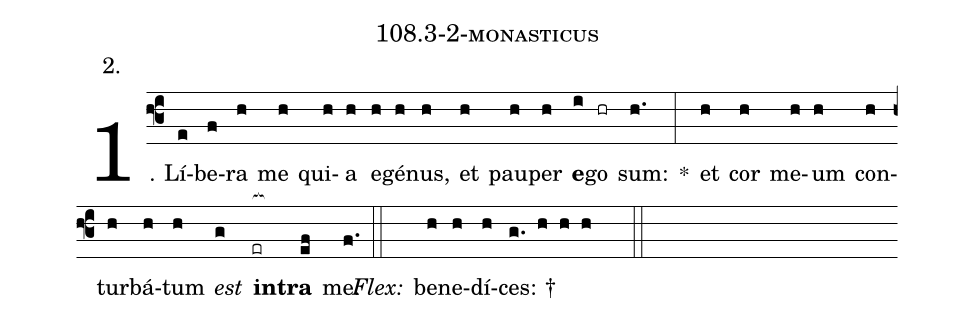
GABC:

name: 108.3-2-monasticus;
annotation: 2.;
%%
(f3)1. Lí(e)be(f)ra(h) me(h) qui(h)a(h) e(h)gé(h)nus,(h) et(h) pau(h)per(h) <b>e</b>(i)go(hr) sum:(h.) *(:) et(h) cor(h) me(h)um(h) con(h)tur(h)bá(h)tum(h) <i>est</i>(g) <b>in</b>(er[ocb:1{])<b>tra</b>(ef[ocb:0}]) me.(f.) (::)
<i>Flex:</i>()  be(h)ne(h)dí(h)ces: †(g. h h h  ::)
